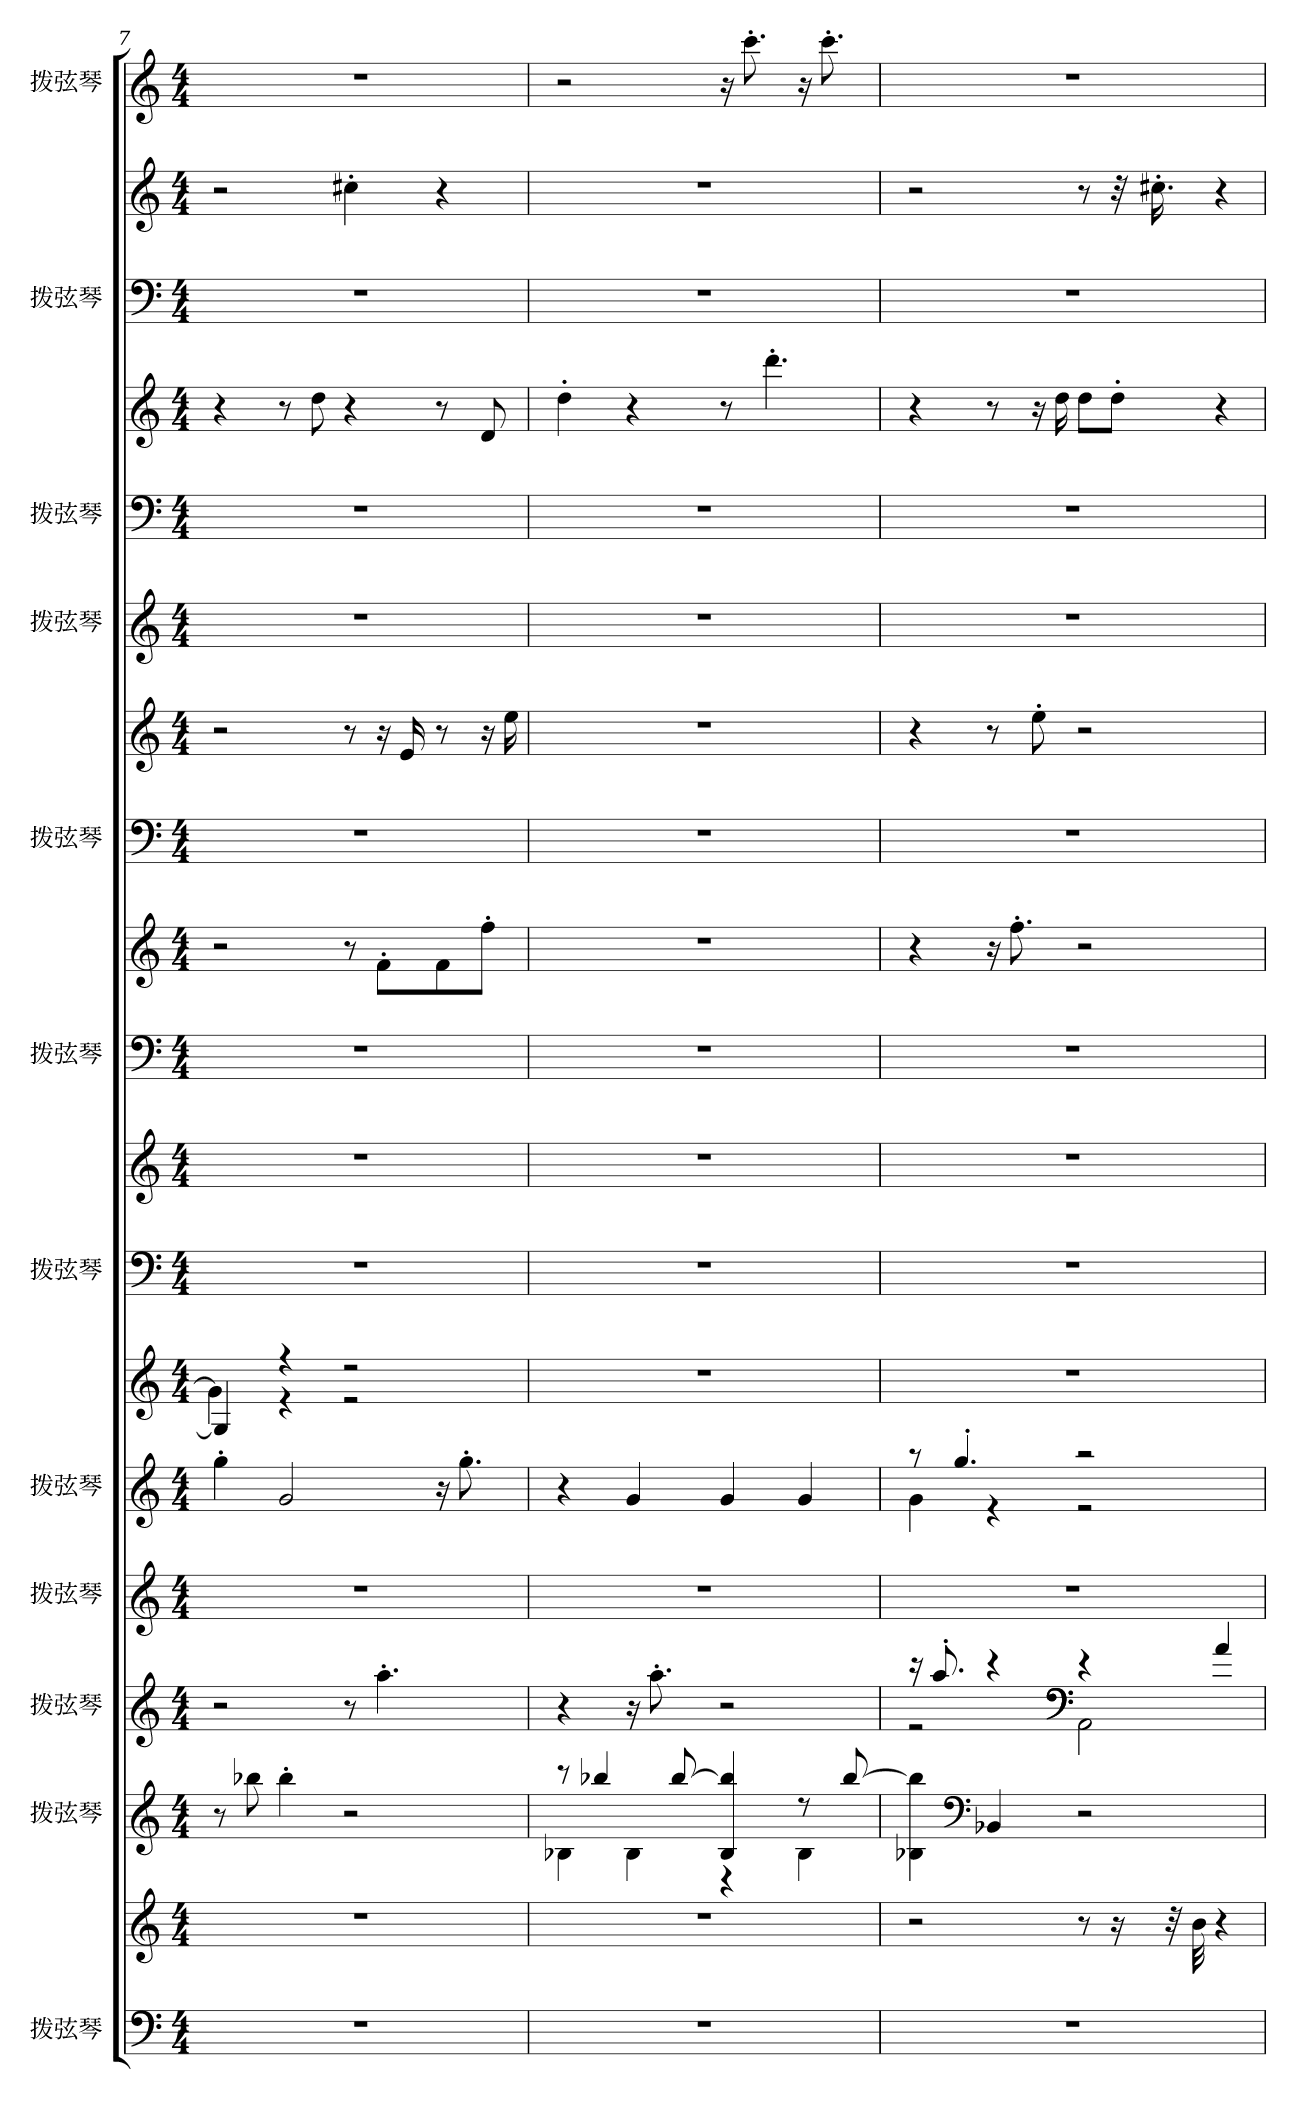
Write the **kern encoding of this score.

**kern	**kern	**kern	**kern	**kern	**kern	**kern	**kern	**kern	**kern	**kern	**kern	**kern	**kern	**kern	**kern	**kern	**kern	**kern
*part12	*part12	*part11	*part10	*part9	*part8	*part8	*part7	*part7	*part6	*part6	*part5	*part5	*part4	*part3	*part3	*part2	*part2	*part1
*staff19	*staff18	*staff17	*staff16	*staff15	*staff14	*staff13	*staff12	*staff11	*staff10	*staff9	*staff8	*staff7	*staff6	*staff5	*staff4	*staff3	*staff2	*staff1
*I"拨弦琴	*	*I"拨弦琴	*I"拨弦琴	*I"拨弦琴	*I"拨弦琴	*	*I"拨弦琴	*	*I"拨弦琴	*	*I"拨弦琴	*	*I"拨弦琴	*I"拨弦琴	*	*I"拨弦琴	*	*I"拨弦琴
*clefF4	*clefG2	*clefG2	*clefG2	*clefG2	*clefG2	*clefG2	*clefF4	*clefG2	*clefF4	*clefG2	*clefF4	*clefG2	*clefG2	*clefF4	*clefG2	*clefF4	*clefG2	*clefG2
*k[]	*k[]	*k[]	*k[]	*k[]	*k[]	*k[]	*k[]	*k[]	*k[]	*k[]	*k[]	*k[]	*k[]	*k[]	*k[]	*k[]	*k[]	*k[]
*M4/4	*M4/4	*M4/4	*M4/4	*M4/4	*M4/4	*M4/4	*M4/4	*M4/4	*M4/4	*M4/4	*M4/4	*M4/4	*M4/4	*M4/4	*M4/4	*M4/4	*M4/4	*M4/4
=7	=7	=7	=7	=7	=7	=7	=7	=7	=7	=7	=7	=7	=7	=7	=7	=7	=7	=7
*	*	*	*	*	*	*^	*	*	*	*	*	*	*	*	*	*	*	*
1r	1r	8r	2r	1r	4gg'\	4G/]	4g\]	1r	1r	1r	2r	1r	2r	1r	1r	4r	1r	2r	1r
.	.	8bb-X\	.	.	.	.	.	.	.	.	.	.	.	.	.	.	.	.	.
.	.	4bb-'\	.	.	2g/	4r	4r	.	.	.	.	.	.	.	.	8r	.	.	.
.	.	.	.	.	.	.	.	.	.	.	.	.	.	.	.	8dd\	.	.	.
.	.	2r	8r	.	.	2r	2r	.	.	.	8r	.	8r	.	.	4r	.	4cc#X'\	.
.	.	.	4.aa'\	.	.	.	.	.	.	.	8f'\L	.	16r	.	.	.	.	.	.
.	.	.	.	.	.	.	.	.	.	.	.	.	16e/	.	.	.	.	.	.
.	.	.	.	.	16r	.	.	.	.	.	8f\	.	8r	.	.	8r	.	4r	.
.	.	.	.	.	8.gg'\	.	.	.	.	.	.	.	.	.	.	.	.	.	.
.	.	.	.	.	.	.	.	.	.	.	8ff'\J	.	16r	.	.	8d/	.	.	.
.	.	.	.	.	.	.	.	.	.	.	.	.	16ee\	.	.	.	.	.	.
*	*	*	*	*	*	*v	*v	*	*	*	*	*	*	*	*	*	*	*	*
!!LO:PB:g=z
=8	=8	=8	=8	=8	=8	=8	=8	=8	=8	=8	=8	=8	=8	=8	=8	=8	=8	=8
*	*	*^	*	*	*	*	*	*	*	*	*	*	*	*	*	*	*	*
1r	1r	8r	4B-X\	4r	1r	4r	1r	1r	1r	1r	1r	1r	1r	1r	1r	4dd'\	1r	1r	2r
.	.	4bb-X/	.	.	.	.	.	.	.	.	.	.	.	.	.	.	.	.	.
.	.	.	4B-\	16r	.	4g/	.	.	.	.	.	.	.	.	.	4r	.	.	.
.	.	.	.	8.aa'\	.	.	.	.	.	.	.	.	.	.	.	.	.	.	.
.	.	[8bb-/	.	.	.	.	.	.	.	.	.	.	.	.	.	.	.	.	.
.	.	4B-/ 4bb-/]	4r	2r	.	4g/	.	.	.	.	.	.	.	.	.	8r	.	.	16r
.	.	.	.	.	.	.	.	.	.	.	.	.	.	.	.	.	.	.	8.ccc'\
.	.	.	.	.	.	.	.	.	.	.	.	.	.	.	.	4.ddd'\	.	.	.
.	.	8r	4B-\	.	.	4g/	.	.	.	.	.	.	.	.	.	.	.	.	16r
.	.	.	.	.	.	.	.	.	.	.	.	.	.	.	.	.	.	.	8.ccc'\
.	.	[8bb-/	.	.	.	.	.	.	.	.	.	.	.	.	.	.	.	.	.
*	*	*v	*v	*	*	*	*	*	*	*	*	*	*	*	*	*	*	*	*
=9	=9	=9	=9	=9	=9	=9	=9	=9	=9	=9	=9	=9	=9	=9	=9	=9	=9	=9
*	*	*	*^	*	*^	*	*	*	*	*	*	*	*	*	*	*	*	*
1r	2r	4B-X\ 4bb-\]	16r	2r	1r	8r	4g\	1r	1r	1r	1r	4r	1r	4r	1r	1r	4r	1r	2r	1r
.	.	.	8.aa'/	.	.	.	.	.	.	.	.	.	.	.	.	.	.	.	.	.
.	.	.	.	.	.	4.gg'/	.	.	.	.	.	.	.	.	.	.	.	.	.	.
*	*	*clefF4	*	*	*	*	*	*	*	*	*	*	*	*	*	*	*	*	*	*
.	.	4BB-X/	4r	.	.	.	4r	.	.	.	.	16r	.	8r	.	.	8r	.	.	.
.	.	.	.	.	.	.	.	.	.	.	.	8.ff'\	.	.	.	.	.	.	.	.
.	.	.	.	.	.	.	.	.	.	.	.	.	.	8ee'\	.	.	16r	.	.	.
.	.	.	.	.	.	.	.	.	.	.	.	.	.	.	.	.	16dd\	.	.	.
*	*	*	*clefF4	*	*	*	*	*	*	*	*	*	*	*	*	*	*	*	*	*
.	8r	2r	4r	2AA\	.	2r	2r	.	.	.	.	2r	.	2r	.	.	8dd\L	.	8r	.
.	16r	.	.	.	.	.	.	.	.	.	.	.	.	.	.	.	8dd'\J	.	32r	.
.	.	.	.	.	.	.	.	.	.	.	.	.	.	.	.	.	.	.	16.cc#X'\	.
.	32r	.	.	.	.	.	.	.	.	.	.	.	.	.	.	.	.	.	.	.
.	32b\	.	.	.	.	.	.	.	.	.	.	.	.	.	.	.	.	.	.	.
.	4r	.	4a/	.	.	.	.	.	.	.	.	.	.	.	.	.	4r	.	4r	.
*	*	*	*v	*v	*	*v	*v	*	*	*	*	*	*	*	*	*	*	*	*	*
=	=	=	=	=	=	=	=	=	=	=	=	=	=	=	=	=	=	=
*-	*-	*-	*-	*-	*-	*-	*-	*-	*-	*-	*-	*-	*-	*-	*-	*-	*-	*-
